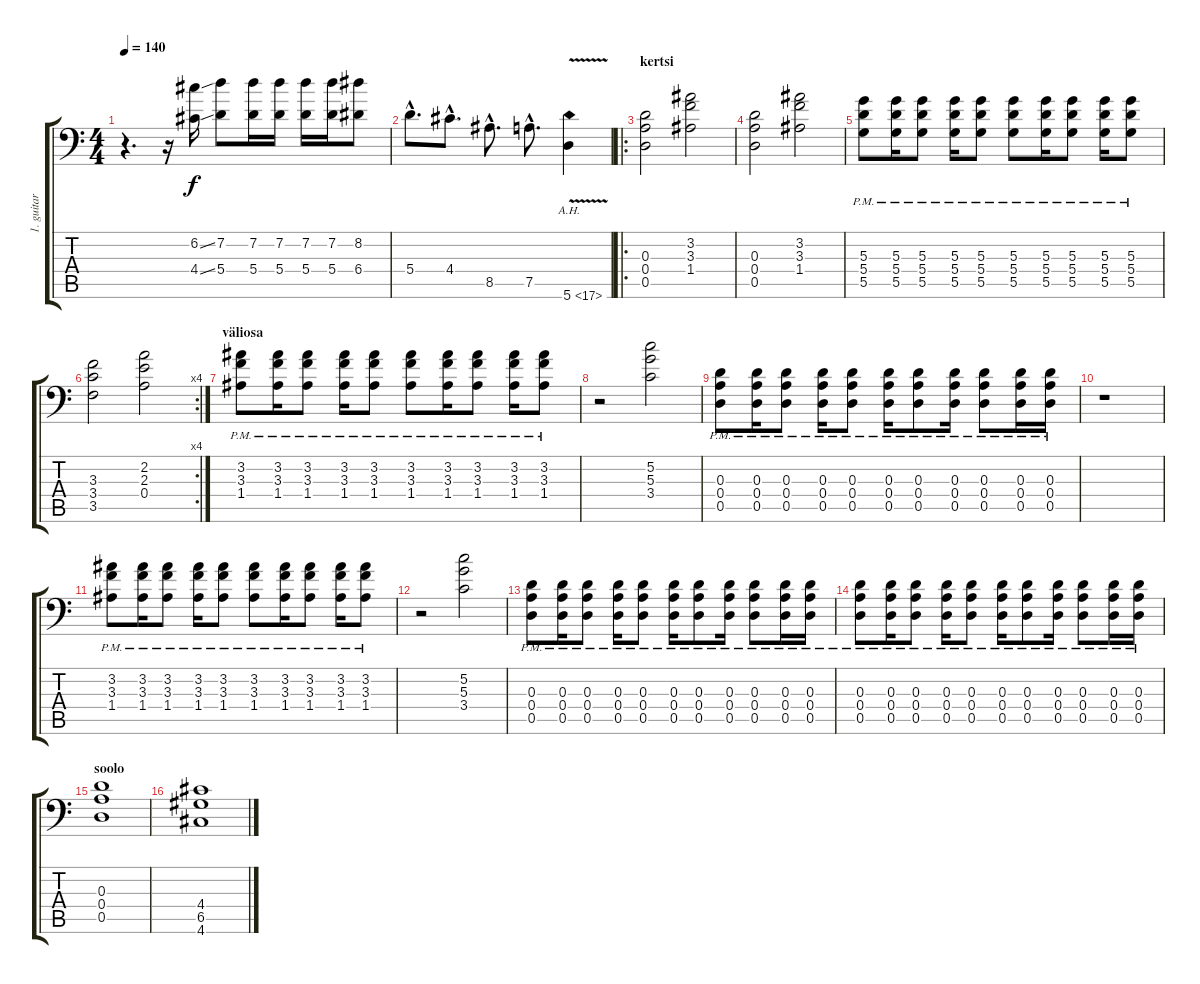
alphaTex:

\track ("1. guitar" "1. guitar") {instrument distortionguitar}
\staff {score tabs}
\tuning (B3 G3 D3 A2 D2 A1) {hide}
\ts (4 4)
\tempo 140
\clef f4
\ks c
r.4{d dy f} r.16 (6.2{ss} 4.4{ss}).16 (7.2 5.4).8 (7.2 5.4).16 (7.2 5.4).16 (7.2 5.4).16 (7.2 5.4).16 (8.2 6.4).8 |
5.4{hac}.8{d} 4.4{hac}.8{d} 8.5{hac}.8{d} 7.5{hac}.8{d} 5.6{ah 12 v}.4{instrument guitarharmonics} |
\ro
\section ("" "kertsi")
(0.3 0.4 0.5).2{instrument distortionguitar} (3.2 3.3 1.4).2 |
(0.3 0.4 0.5).2 (3.2 3.3 1.4).2 |
(5.3{pm} 5.4{pm} 5.5{pm}).8 (5.3{pm} 5.4{pm} 5.5{pm}).16 (5.3{pm} 5.4{pm} 5.5{pm}).8 (5.3{pm} 5.4{pm} 5.5{pm}).16 (5.3{pm} 5.4{pm} 5.5{pm}).8 (5.3{pm} 5.4{pm} 5.5{pm}).8 (5.3{pm} 5.4{pm} 5.5{pm}).16 (5.3{pm} 5.4{pm} 5.5{pm}).8 (5.3{pm} 5.4{pm} 5.5{pm}).16 (5.3{pm} 5.4{pm} 5.5{pm}).8 |
\rc 4
(3.3 3.4 3.5).2 (2.2 2.3 0.4).2 |
\section ("" "väliosa")
(3.2{pm} 3.3{pm} 1.4{pm}).8 (3.2{pm} 3.3{pm} 1.4{pm}).16 (3.2{pm} 3.3{pm} 1.4{pm}).8 (3.2{pm} 3.3{pm} 1.4{pm}).16 (3.2{pm} 3.3{pm} 1.4{pm}).8 (3.2{pm} 3.3{pm} 1.4{pm}).8 (3.2{pm} 3.3{pm} 1.4{pm}).16 (3.2{pm} 3.3{pm} 1.4{pm}).8 (3.2{pm} 3.3{pm} 1.4{pm}).16 (3.2{pm} 3.3{pm} 1.4{pm}).8 |
r.2 (5.2 5.3 3.4).2 |
(0.3{pm} 0.4{pm} 0.5{pm}).8 (0.3{pm} 0.4{pm} 0.5{pm}).16 (0.3{pm} 0.4{pm} 0.5{pm}).8 (0.3{pm} 0.4{pm} 0.5{pm}).16 (0.3{pm} 0.4{pm} 0.5{pm}).8 (0.3{pm} 0.4{pm} 0.5{pm}).16 (0.3{pm} 0.4{pm} 0.5{pm}).8 (0.3{pm} 0.4{pm} 0.5{pm}).16 (0.3{pm} 0.4{pm} 0.5{pm}).8 (0.3{pm} 0.4{pm} 0.5{pm}).16 (0.3{pm} 0.4{pm} 0.5{pm}).16 |
r.1 |
(3.2{pm} 3.3{pm} 1.4{pm}).8 (3.2{pm} 3.3{pm} 1.4{pm}).16 (3.2{pm} 3.3{pm} 1.4{pm}).8 (3.2{pm} 3.3{pm} 1.4{pm}).16 (3.2{pm} 3.3{pm} 1.4{pm}).8 (3.2{pm} 3.3{pm} 1.4{pm}).8 (3.2{pm} 3.3{pm} 1.4{pm}).16 (3.2{pm} 3.3{pm} 1.4{pm}).8 (3.2{pm} 3.3{pm} 1.4{pm}).16 (3.2{pm} 3.3{pm} 1.4{pm}).8 |
r.2 (5.2 5.3 3.4).2 |
(0.3{pm} 0.4{pm} 0.5{pm}).8 (0.3{pm} 0.4{pm} 0.5{pm}).16 (0.3{pm} 0.4{pm} 0.5{pm}).8 (0.3{pm} 0.4{pm} 0.5{pm}).16 (0.3{pm} 0.4{pm} 0.5{pm}).8 (0.3{pm} 0.4{pm} 0.5{pm}).16 (0.3{pm} 0.4{pm} 0.5{pm}).8 (0.3{pm} 0.4{pm} 0.5{pm}).16 (0.3{pm} 0.4{pm} 0.5{pm}).8 (0.3{pm} 0.4{pm} 0.5{pm}).16 (0.3{pm} 0.4{pm} 0.5{pm}).16 |
(0.3{pm} 0.4{pm} 0.5{pm}).8 (0.3{pm} 0.4{pm} 0.5{pm}).16 (0.3{pm} 0.4{pm} 0.5{pm}).8 (0.3{pm} 0.4{pm} 0.5{pm}).16 (0.3{pm} 0.4{pm} 0.5{pm}).8 (0.3{pm} 0.4{pm} 0.5{pm}).16 (0.3{pm} 0.4{pm} 0.5{pm}).8 (0.3{pm} 0.4{pm} 0.5{pm}).16 (0.3{pm} 0.4{pm} 0.5{pm}).8 (0.3{pm} 0.4{pm} 0.5{pm}).16 (0.3{pm} 0.4{pm} 0.5{pm}).16 |
\section ("" "soolo")
(0.3 0.4 0.5).1{balance 8} |
(4.4 6.5 4.6).1
